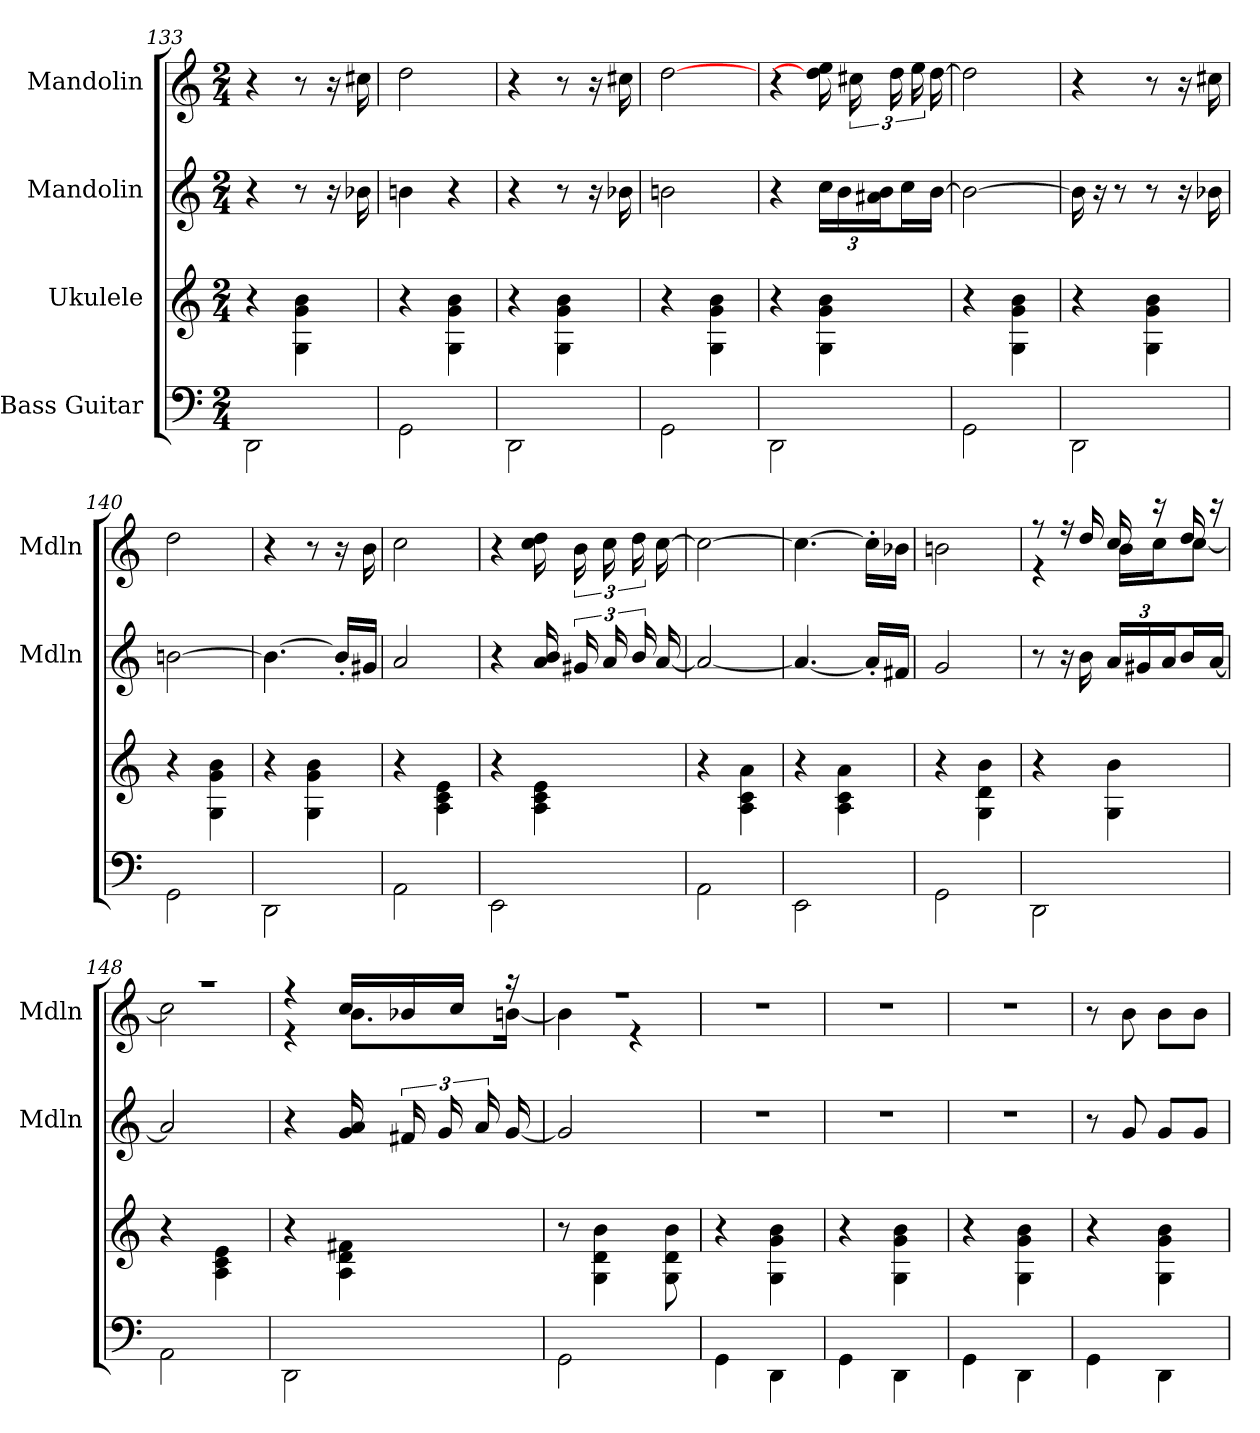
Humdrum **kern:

**kern	**kern	**kern	**kern
*part4	*part3	*part2	*part1
*staff4	*staff3	*staff2	*staff1
*I"Bass Guitar	*I"Ukulele	*I"Mandolin	*I"Mandolin
*	*	*I'Mdln	*I'Mdln
*	*	*clefG2	*clefG2
*k[]	*k[]	*k[]	*k[]
*M2/4	*M2/4	*M2/4	*M2/4
=133	=133	=133	=133
2DD\	4r	4r	4r
.	4G\ 4g\ 4b\	8r	8r
.	.	16r	16r
.	.	16b-X\	16cc#X\
=134	=134	=134	=134
2GG\	4r	4bn\	2dd\
.	4G\ 4g\ 4b\	4r	.
=135	=135	=135	=135
2DD\	4r	4r	4r
.	4G\ 4g\ 4b\	8r	8r
.	.	16r	16r
.	.	16b-X\	16cc#X\
=136	=136	=136	=136
2GG\	4r	2bn\	[2dd\
.	4G\ 4g\ 4b\	.	.
!!LO:LB:g=z
=137	=137	=137	=137
2DD\	4r	4r	4r
.	4G\ 4g\ 4b\	24cc\LL	16dd\] 16ee\LL
.	.	24b\	.
.	.	.	24cc#X\L
.	.	24a#X\ 24b\J	.
.	.	.	24dd\
.	.	16cc\L	.
.	.	.	24ee\
.	.	[16b\JJ	[16dd\JJ
=138	=138	=138	=138
2GG\	4r	2b\_	2dd\]
.	4G\ 4g\ 4b\	.	.
=139	=139	=139	=139
2DD\	4r	16b\]	4r
.	.	16r	.
.	.	8r	.
.	4G\ 4g\ 4b\	8r	8r
.	.	16r	16r
.	.	16b-X\	16cc#X\
=140	=140	=140	=140
2GG\	4r	[2bn\	2dd\
.	4G\ 4g\ 4b\	.	.
=141	=141	=141	=141
2DD\	4r	4.b\_	4r
.	4G\ 4g\ 4b\	.	8r
.	.	16b'/LL]	16r
.	.	16g#X/JJ	16b\
=142	=142	=142	=142
2AA\	4r	2a/	2cc\
.	4A\ 4c\ 4e\	.	.
=143	=143	=143	=143
2EE\	4r	4r	4r
.	4A\ 4c\ 4e\	16a/ 16b/LL	16cc\ 16dd\LL
.	.	24g#X/L	24b\L
.	.	24a/	24cc\
.	.	24b/	24dd\
.	.	[16a/JJ	[16cc\JJ
!!LO:LB:g=z
=144	=144	=144	=144
2AA\	4r	2a/_	2cc\_
.	4A\ 4c\ 4a\	.	.
!!LO:PB:g=z
=145	=145	=145	=145
2EE\	4r	4.a/_	4.cc\_
.	4A\ 4c\ 4a\	.	.
.	.	16a'/LL]	16cc'\LL]
.	.	16f#X/JJ	16b-X\JJ
=146	=146	=146	=146
2GG\	4r	2g/	2bn\
.	4G\ 4d\ 4b\	.	.
=147	=147	=147	=147
*	*	*	*^
2DD\	4r	8r	8r	4r
.	.	16r	16r	.
.	.	16b\	16dd/	.
.	4G\ 4b\	24a/LL	16cc/	16b\LL
.	.	24g#X/	.	.
.	.	.	16r	16cc\J
.	.	24a/J	.	.
.	.	16b/L	16dd/	[8cc\J
.	.	[16a/JJ	16r	.
=148	=148	=148	=148	=148
2AA\	4r	2a/]	2r	2cc\]
.	4A\ 4c\ 4e\	.	.	.
=149	=149	=149	=149	=149
2DD\	4r	4r	4r	4r
.	4A\ 4d\ 4f#\	16g/ 16a/LL	16cc/LL	8.b\L
.	.	24f#X/L	16b-X/	.
.	.	24g/	.	.
.	.	.	16cc/JJ	.
.	.	24a/	.	.
.	.	[16g/JJ	16r	[16bn\Jk
=150	=150	=150	=150	=150
*	*	*	*MM162	*
2GG\	8r	2g/]	2r	4b\]
.	4G\ 4d\ 4b\	.	.	.
.	.	.	.	4r
.	8G\ 8d\ 8b\	.	.	.
*	*	*	*v	*v
=151	=151	=151	=151
4GG\	4r	2r	2r
4DD\	4G\ 4g\ 4b\	.	.
!!LO:LB:g=z
=152	=152	=152	=152
4GG\	4r	2r	2r
4DD\	4G\ 4g\ 4b\	.	.
!!LO:PB:g=z
=153	=153	=153	=153
4GG\	4r	2r	2r
4DD\	4G\ 4g\ 4b\	.	.
=154	=154	=154	=154
4GG\	4r	8r	8r
.	.	8g/	8b\
4DD\	4G\ 4g\ 4b\	8g/L	8b\L
.	.	8g/J	8b\J
=	=	=	=
*-	*-	*-	*-
